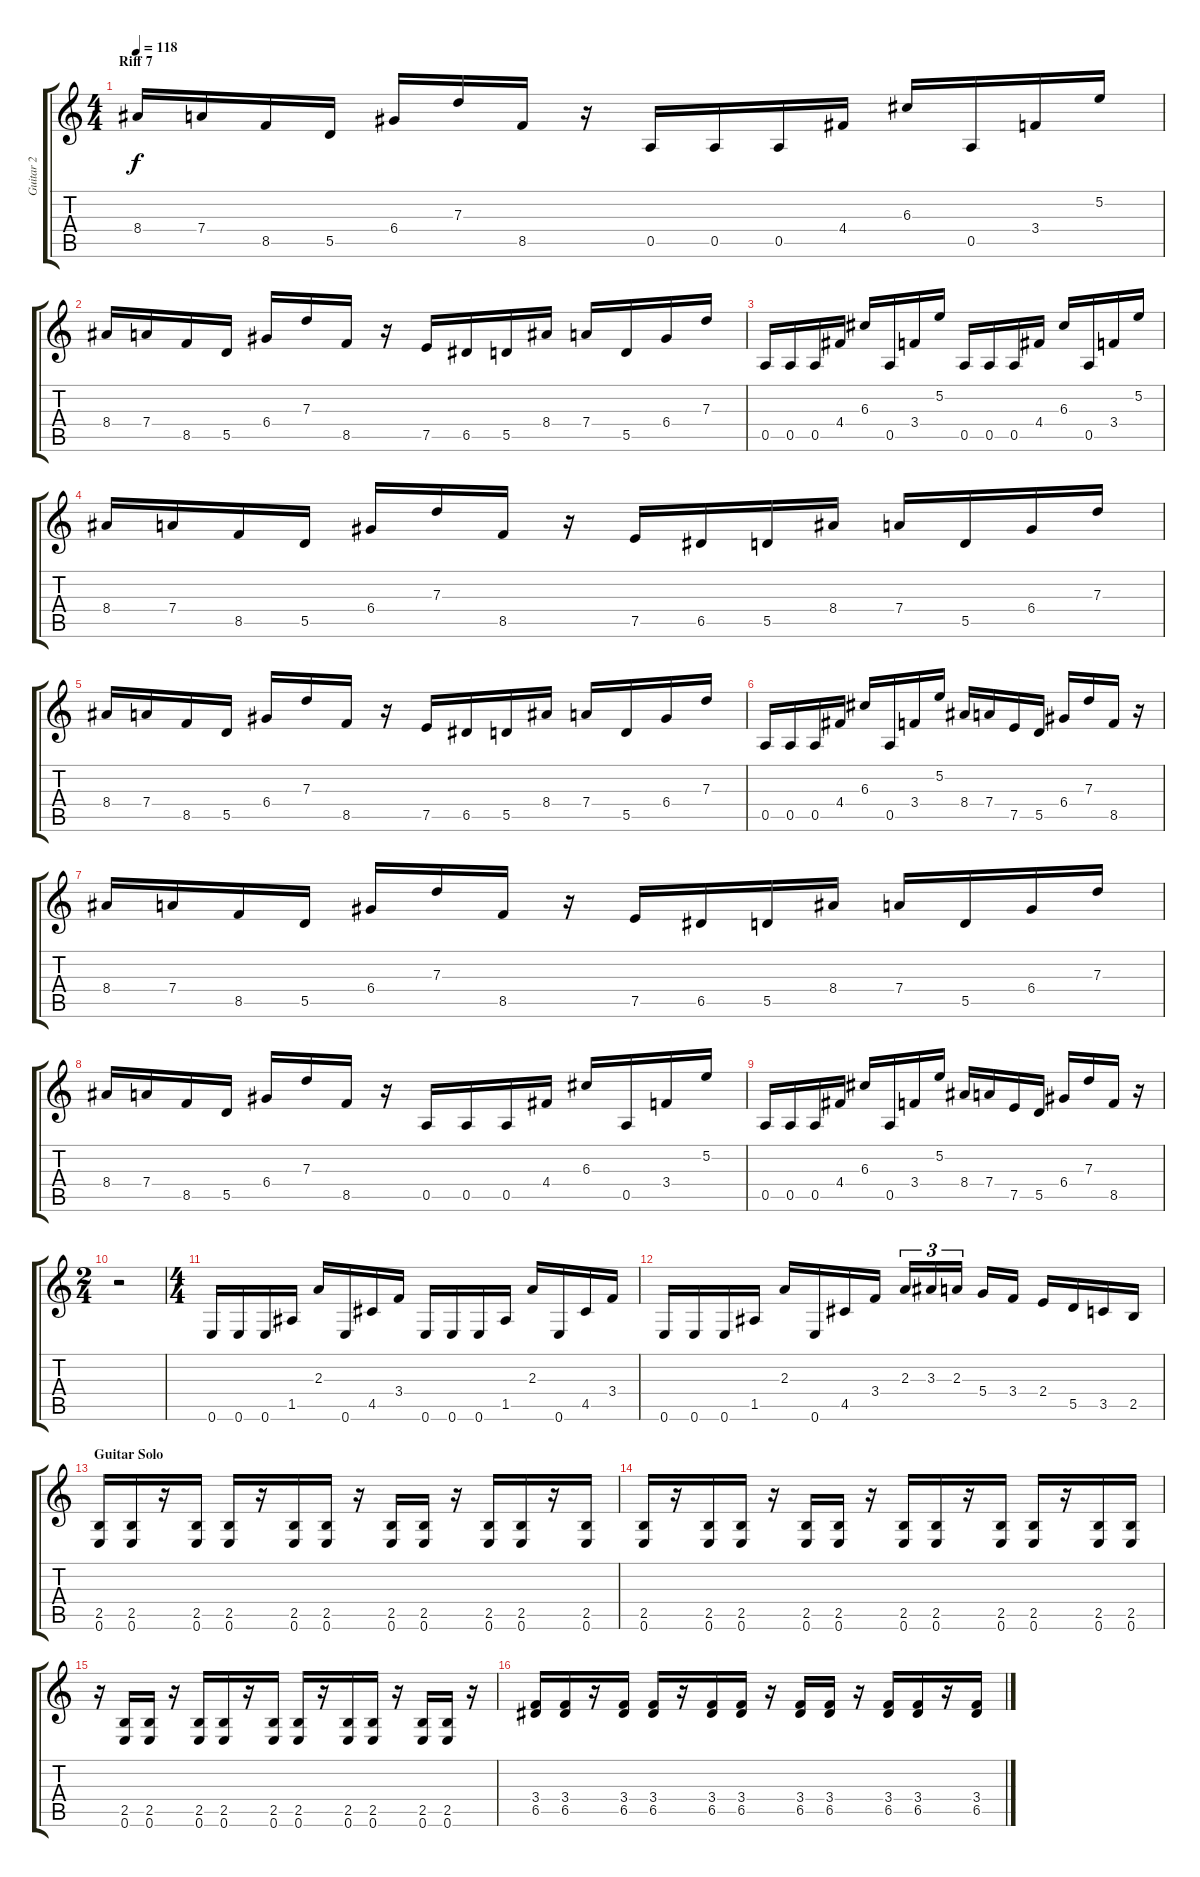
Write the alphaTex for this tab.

\track ("Guitar 2" "Guitar 2") {instrument distortionguitar}
\staff {score tabs}
\tuning (E4 B3 G3 D3 A2 E2) {hide}
\ts (4 4)
\section ("" "Riff 7")
\tempo 118
\clef g2
\ks c
8.4.16{dy f} 7.4.16 8.5.16 5.5.16 6.4.16 7.3.16 8.5.16 r.16 0.5.16 0.5.16 0.5.16 4.4.16 6.3.16 0.5.16 3.4.16 5.2.16 |
8.4.16 7.4.16 8.5.16 5.5.16 6.4.16 7.3.16 8.5.16 r.16 7.5.16 6.5.16 5.5.16 8.4.16 7.4.16 5.5.16 6.4.16 7.3.16 |
0.5.16 0.5.16 0.5.16 4.4.16 6.3.16 0.5.16 3.4.16 5.2.16 0.5.16 0.5.16 0.5.16 4.4.16 6.3.16 0.5.16 3.4.16 5.2.16 |
8.4.16 7.4.16 8.5.16 5.5.16 6.4.16 7.3.16 8.5.16 r.16 7.5.16 6.5.16 5.5.16 8.4.16 7.4.16 5.5.16 6.4.16 7.3.16 |
8.4.16 7.4.16 8.5.16 5.5.16 6.4.16 7.3.16 8.5.16 r.16 7.5.16 6.5.16 5.5.16 8.4.16 7.4.16 5.5.16 6.4.16 7.3.16 |
0.5.16 0.5.16 0.5.16 4.4.16 6.3.16 0.5.16 3.4.16 5.2.16 8.4.16 7.4.16 7.5.16 5.5.16 6.4.16 7.3.16 8.5.16 r.16 |
8.4.16 7.4.16 8.5.16 5.5.16 6.4.16 7.3.16 8.5.16 r.16 7.5.16 6.5.16 5.5.16 8.4.16 7.4.16 5.5.16 6.4.16 7.3.16 |
8.4.16 7.4.16 8.5.16 5.5.16 6.4.16 7.3.16 8.5.16 r.16 0.5.16 0.5.16 0.5.16 4.4.16 6.3.16 0.5.16 3.4.16 5.2.16 |
0.5.16 0.5.16 0.5.16 4.4.16 6.3.16 0.5.16 3.4.16 5.2.16 8.4.16 7.4.16 7.5.16 5.5.16 6.4.16 7.3.16 8.5.16 r.16 |
\ts (2 4)
r.2 |
\ts (4 4)
0.6.16 0.6.16 0.6.16 1.5.16 2.3.16 0.6.16 4.5.16 3.4.16 0.6.16 0.6.16 0.6.16 1.5.16 2.3.16 0.6.16 4.5.16 3.4.16 |
0.6.16 0.6.16 0.6.16 1.5.16 2.3.16 0.6.16 4.5.16 3.4.16 2.3.16{tu (3 2)} 3.3.16{tu (3 2)} 2.3.16{tu (3 2)} 5.4.16 3.4.16 2.4.16 5.5.16 3.5.16 2.5.16 |
\section ("" "Guitar Solo")
(2.5 0.6).16 (2.5 0.6).16 r.16 (2.5 0.6).16 (2.5 0.6).16 r.16 (2.5 0.6).16 (2.5 0.6).16 r.16 (2.5 0.6).16 (2.5 0.6).16 r.16 (2.5 0.6).16 (2.5 0.6).16 r.16 (2.5 0.6).16 |
(2.5 0.6).16 r.16 (2.5 0.6).16 (2.5 0.6).16 r.16 (2.5 0.6).16 (2.5 0.6).16 r.16 (2.5 0.6).16 (2.5 0.6).16 r.16 (2.5 0.6).16 (2.5 0.6).16 r.16 (2.5 0.6).16 (2.5 0.6).16 |
r.16 (2.5 0.6).16 (2.5 0.6).16 r.16 (2.5 0.6).16 (2.5 0.6).16 r.16 (2.5 0.6).16 (2.5 0.6).16 r.16 (2.5 0.6).16 (2.5 0.6).16 r.16 (2.5 0.6).16 (2.5 0.6).16 r.16 |
(3.4 6.5).16 (3.4 6.5).16 r.16 (3.4 6.5).16 (3.4 6.5).16 r.16 (3.4 6.5).16 (3.4 6.5).16 r.16 (3.4 6.5).16 (3.4 6.5).16 r.16 (3.4 6.5).16 (3.4 6.5).16 r.16 (3.4 6.5).16
